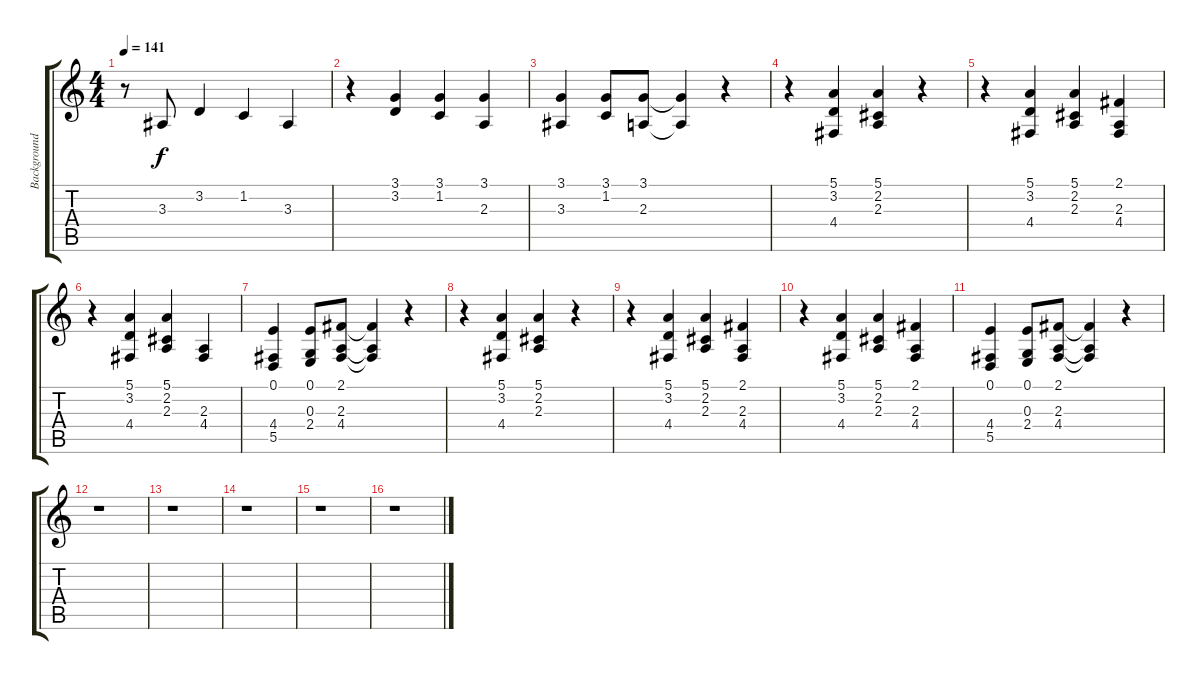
\track ("Background Vocal" "Background") {instrument acousticgrandpiano}
\staff {score tabs}
\tuning (E4 B3 G3 D3 A2 E2) {hide}
\ts (4 4)
\tempo 141
\clef g2
\ks c
r.8{dy f} 3.3.8 3.2.4 1.2.4 3.3.4 |
r.4 (3.1 3.2).4 (3.1 1.2).4 (3.1 2.3).4 |
(3.1 3.3).4 (3.1 1.2).8 (3.1 2.3).8 (3.1{t} 2.3{t}).4 r.4 |
r.4 (5.1 3.2 4.4).4 (5.1 2.2 2.3).4 r.4 |
r.4 (5.1 3.2 4.4).4 (5.1 2.2 2.3).4 (2.1 2.3 4.4).4 |
r.4 (5.1 3.2 4.4).4 (5.1 2.2 2.3).4 (2.3 4.4).4 |
(0.1 4.4 5.5).4 (0.1 0.3 2.4).8 (2.1 2.3 4.4).8 (2.1{t} 2.3{t} 4.4{t}).4 r.4 |
r.4 (5.1 3.2 4.4).4 (5.1 2.2 2.3).4 r.4 |
r.4 (5.1 3.2 4.4).4 (5.1 2.2 2.3).4 (2.1 2.3 4.4).4 |
r.4 (5.1 3.2 4.4).4 (5.1 2.2 2.3).4 (2.1 2.3 4.4).4 |
(0.1 4.4 5.5).4 (0.1 0.3 2.4).8 (2.1 2.3 4.4).8 (2.1{t} 2.3{t} 4.4{t}).4 r.4 |
r.1 |
r.1 |
r.1 |
r.1 |
r.1
